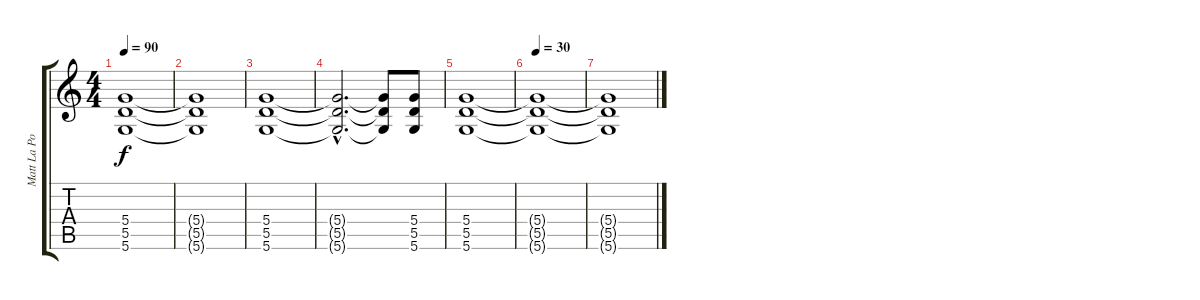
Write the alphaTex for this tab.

\track ("Matt La Porte" "Matt La Po") {instrument overdrivenguitar}
\staff {score tabs}
\tuning (E4 B3 G3 D3 A2 D2) {hide}
\ts (4 4)
\tempo 90
\clef g2
\ks c
(5.4 5.5 5.6).1{dy f} |
(5.4{t} 5.5{t} 5.6{t}).1 |
(5.4 5.5 5.6).1 |
(5.4{hac t} 5.5{hac t} 5.6{hac t}).2{d} (5.4{t} 5.5{t} 5.6{t}).8 (5.4 5.5 5.6).8 |
(5.4 5.5 5.6).1 |
\tempo 30
(5.4{t} 5.5{t} 5.6{t}).1{volume 0} |
(5.4{t} 5.5{t} 5.6{t}).1
